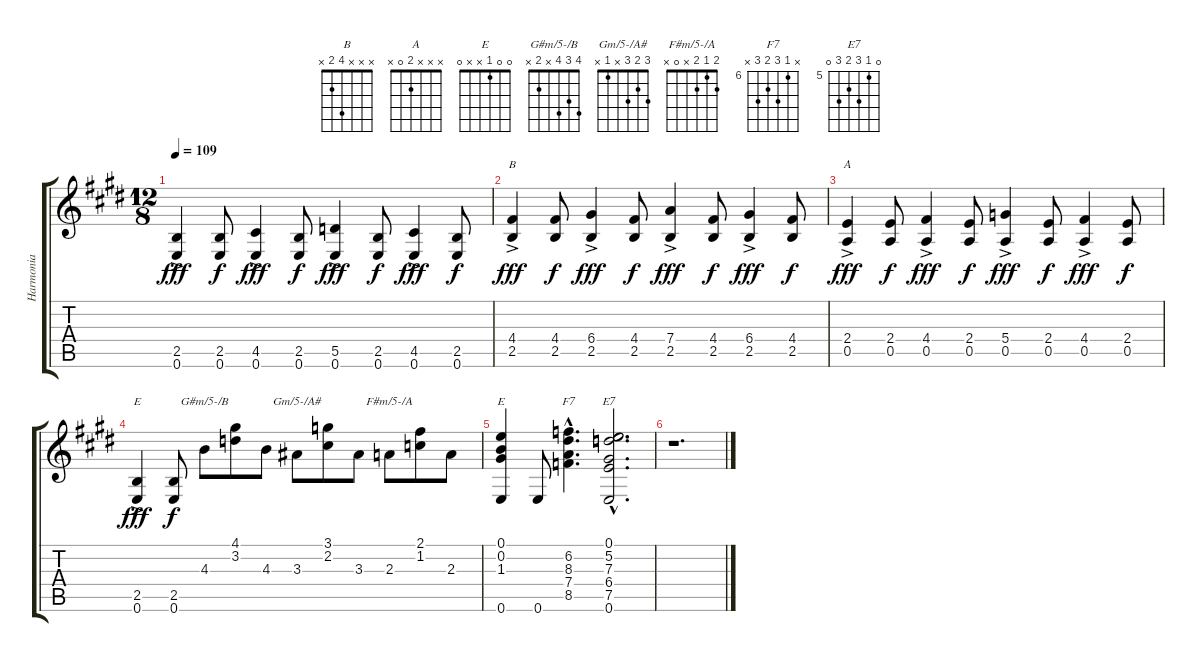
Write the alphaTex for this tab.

\track ("Harmonia" "Harmonia") {instrument acousticguitarsteel}
\staff {score tabs}
\tuning (E4 B3 G3 D3 A2 E2) {hide}
\chord ("B" x x x 4 2 x)
\chord ("A" x x x 2 0 x)
\chord ("E" x x x x 2 0)
\chord ("G#m/5-/B" 4 3 4 x 2 x)
\chord ("Gm/5-/A#" 3 2 3 x 1 x)
\chord ("F#m/5-/A" 2 1 2 x 0 x)
\chord ("E" 0 0 1 x x 0)
\chord ("F7" x 6 8 7 8 x) {firstfret 6}
\chord ("E7" 0 5 7 6 7 0) {firstfret 5}
\ts (12 8)
\tempo 109
\clef g2
\ks e
(2.5{ac} 0.6).4{dy fff} (2.5 0.6).8{dy f} (4.5{ac} 0.6).4{dy fff} (2.5 0.6).8{dy f} (5.5{ac} 0.6).4{dy fff} (2.5 0.6).8{dy f} (4.5{ac} 0.6).4{dy fff} (2.5 0.6).8{dy f} |
(4.4{ac} 2.5).4{ch "B" dy fff} (4.4 2.5).8{dy f} (6.4{ac} 2.5).4{dy fff} (4.4 2.5).8{dy f} (7.4{ac} 2.5).4{dy fff} (4.4 2.5).8{dy f} (6.4{ac} 2.5).4{dy fff} (4.4 2.5).8{dy f} |
(2.4{ac} 0.5).4{ch "A" dy fff} (2.4 0.5).8{dy f} (4.4{ac} 0.5).4{dy fff} (2.4 0.5).8{dy f} (5.4{ac} 0.5).4{dy fff} (2.4 0.5).8{dy f} (4.4{ac} 0.5).4{dy fff} (2.4 0.5).8{dy f} |
(2.5{ac} 0.6).4{ch "E" dy fff} (2.5 0.6).8{dy f} 4.3.8{ch "G#m/5-/B"} (4.1 3.2).8 4.3.8 3.3.8{ch "Gm/5-/A#"} (3.1 2.2).8 3.3.8 2.3.8{ch "F#m/5-/A"} (2.1 1.2).8 2.3.8 |
(0.1 0.2 1.3 0.6).4{ch "E"} 0.6.8 (6.2{hac} 8.3{hac} 7.4{hac} 8.5{hac}).4{d ch "F7"} (0.1{hac} 5.2{hac} 7.3{hac} 6.4{hac} 7.5{hac} 0.6{hac}).2{d ch "E7"} |
r.1{d}
